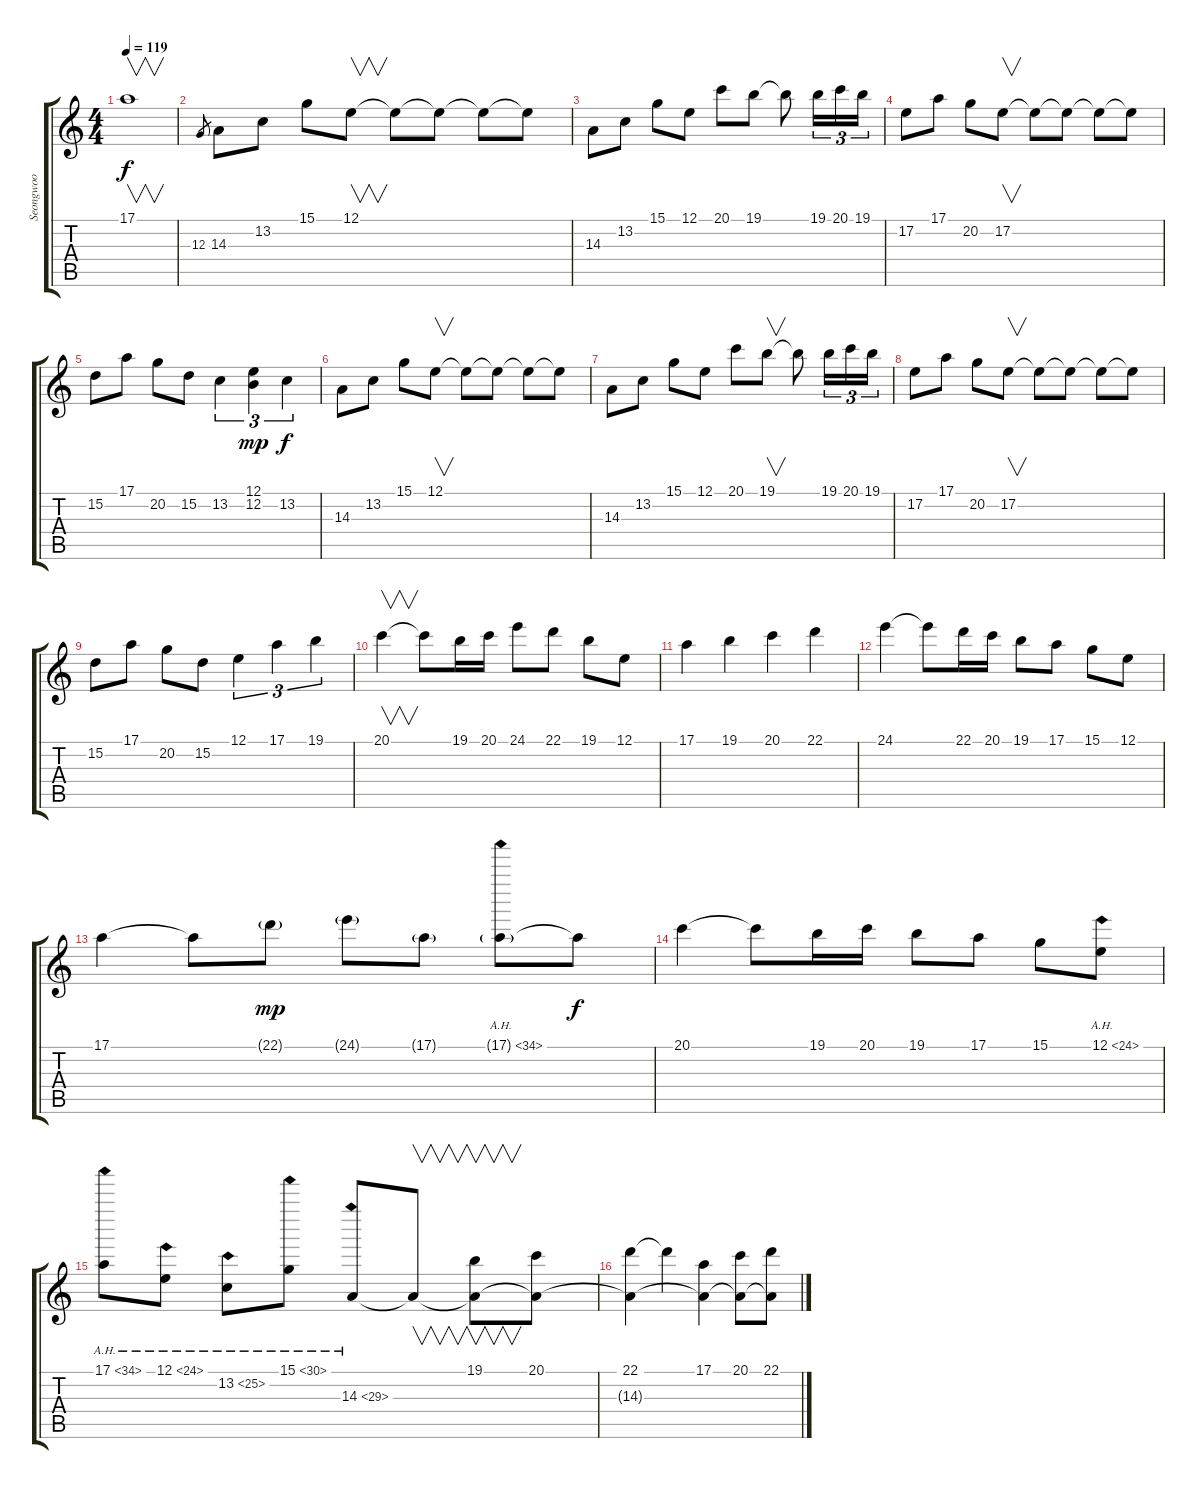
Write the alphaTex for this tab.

\track ("Seongwoo" "Seongwoo") {instrument flute}
\staff {score tabs}
\tuning (E4 B3 G3 D3 A2 E2) {hide}
\ts (4 4)
\tempo 119
\clef g2
\ks c
17.1.1{v dy f} |
12.3.8{gr} 14.3.8 13.2.8 15.1.8 12.1.8{v} 12.1{t}.8 12.1{t}.8 12.1{t}.8 12.1{t}.8 |
14.3.8 13.2.8 15.1.8 12.1.8 20.1.8 19.1.8 19.1{t}.8 19.1.16{tu (3 2)} 20.1.16{tu (3 2)} 19.1.16{tu (3 2)} |
17.2.8 17.1.8 20.2.8 17.2.8{v} 17.2{t}.8 17.2{t}.8 17.2{t}.8 17.2{t}.8 |
15.2.8 17.1.8 20.2.8 15.2.8 13.2.4{tu (3 2)} (12.1 12.2).4{tu (3 2) dy mp} 13.2.4{tu (3 2) dy f} |
14.3.8 13.2.8 15.1.8 12.1.8{v} 12.1{t}.8 12.1{t}.8 12.1{t}.8 12.1{t}.8 |
14.3.8 13.2.8 15.1.8 12.1.8 20.1.8 19.1.8{v} 19.1{t}.8 19.1.16{tu (3 2)} 20.1.16{tu (3 2)} 19.1.16{tu (3 2)} |
17.2.8 17.1.8 20.2.8 17.2.8{v} 17.2{t}.8 17.2{t}.8 17.2{t}.8 17.2{t}.8 |
15.2.8 17.1.8 20.2.8 15.2.8 12.1.4{tu (3 2)} 17.1.4{tu (3 2)} 19.1.4{tu (3 2)} |
20.1.4{v} 20.1{t}.8 19.1.16 20.1.16 24.1.8 22.1.8 19.1.8 12.1.8 |
17.1.4 19.1.4 20.1.4 22.1.4 |
24.1.4 24.1{t}.8 22.1.16 20.1.16 19.1.8 17.1.8 15.1.8 12.1.8 |
17.1.4 17.1{t}.8 22.1{g}.8{dy mp} 24.1{g}.8 17.1{g}.8 17.1{ah 17 g}.8 17.1{t}.8{dy f} |
20.1.4 20.1{t}.8 19.1.16 20.1.16 19.1.8 17.1.8 15.1.8 12.1{ah 12}.8 |
17.1{ah 17}.8 12.1{ah 12}.8 13.2{ah 12}.8 15.1{ah 15}.8 14.3{ah 15}.8 14.3{t}.8{v} (19.1 14.3{t}).8{v} (20.1 14.3{t}).8 |
(22.1 14.3{t}).4 22.1{t}.4 (17.1 14.3{t}).4 (20.1 14.3{t}).8 (22.1 14.3{t}).8
